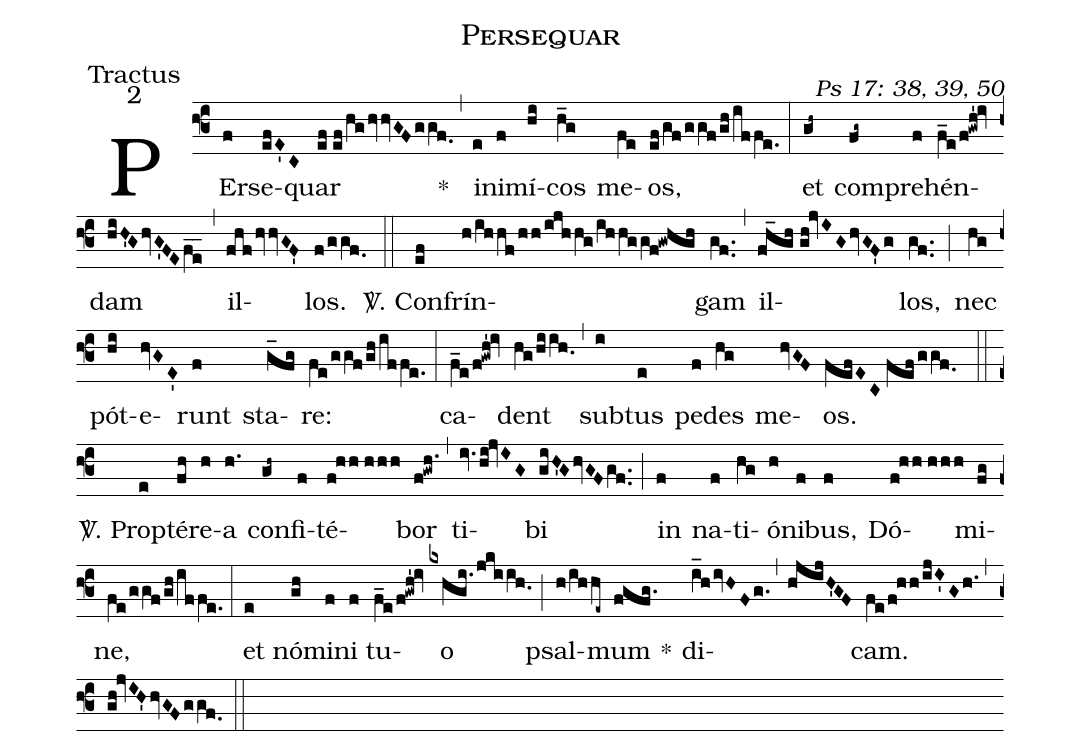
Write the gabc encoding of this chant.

name: Persequar;
office-part: Tractus;
mode: 2;
commentary: Ps 17: 38, 39, 50;
%%
(f3) PEr(f)se(efE'C)quar(ef//ef/hghvvGFggf.0) *(,)
in(e)i(f)mí(hi)cos(h_g) me(fe)os,(ef/gf/ggf/gh/!iffe.) (:)
et(gh~) com(fg~)pre(f)hén(f_e/f!gwh'!iv)dam(hiH'GhvG'FEfe__) (,) il(fhfhvvGF')los.(f/ggf.0) (::)
<sp>V/</sp>. Con(ef)frín(h/ihhf/hh/ijhhg/ihhggf!gwhgh)gam(gf..) (,) il(fh_gh//gh!jvIGhvGF'g)los,(gf..) (;) nec(hg) pót(hi)e(hvGE')runt(f) sta(g_fg)re:(fe/ggf/gh/iffe.) (:)
ca(f_e/f!gwh'!iv)dent(hg/hiih.0) (,) sub(i)tus(e) pe(f)des(hg) me(hvGF)os.(fefEC//fef/ggf.0) (::)
<sp>V/</sp>. Prop(e)tér(fh)e(h)a(h.) con(gh~)fi(f)té(f!hh//hhh)bor(f!gwh.) (,) ti(iv.hi!jvIG)bi(giH'GhvGFgf..) (;) in(f) na(f)ti(hg)ó(h)ni(f)bus,(f) Dó(f!hh//hhh)mi(fg)ne,(fe/ggf/gh/iffe.) (:)
et(e) nó(gh)mi(f)ni(f) tu(f_e/f!gwh'!iv)o(kxhgi./jkiih.0) (;) psal(h/ihhe~)mum(fgfg.) *() di(i_hivHFg.)(,)(hjijH'GF)cam.(fe/f!hh/ijI'Gh.) (,) (gh!jvIH'hvGFggf.0) (::)
